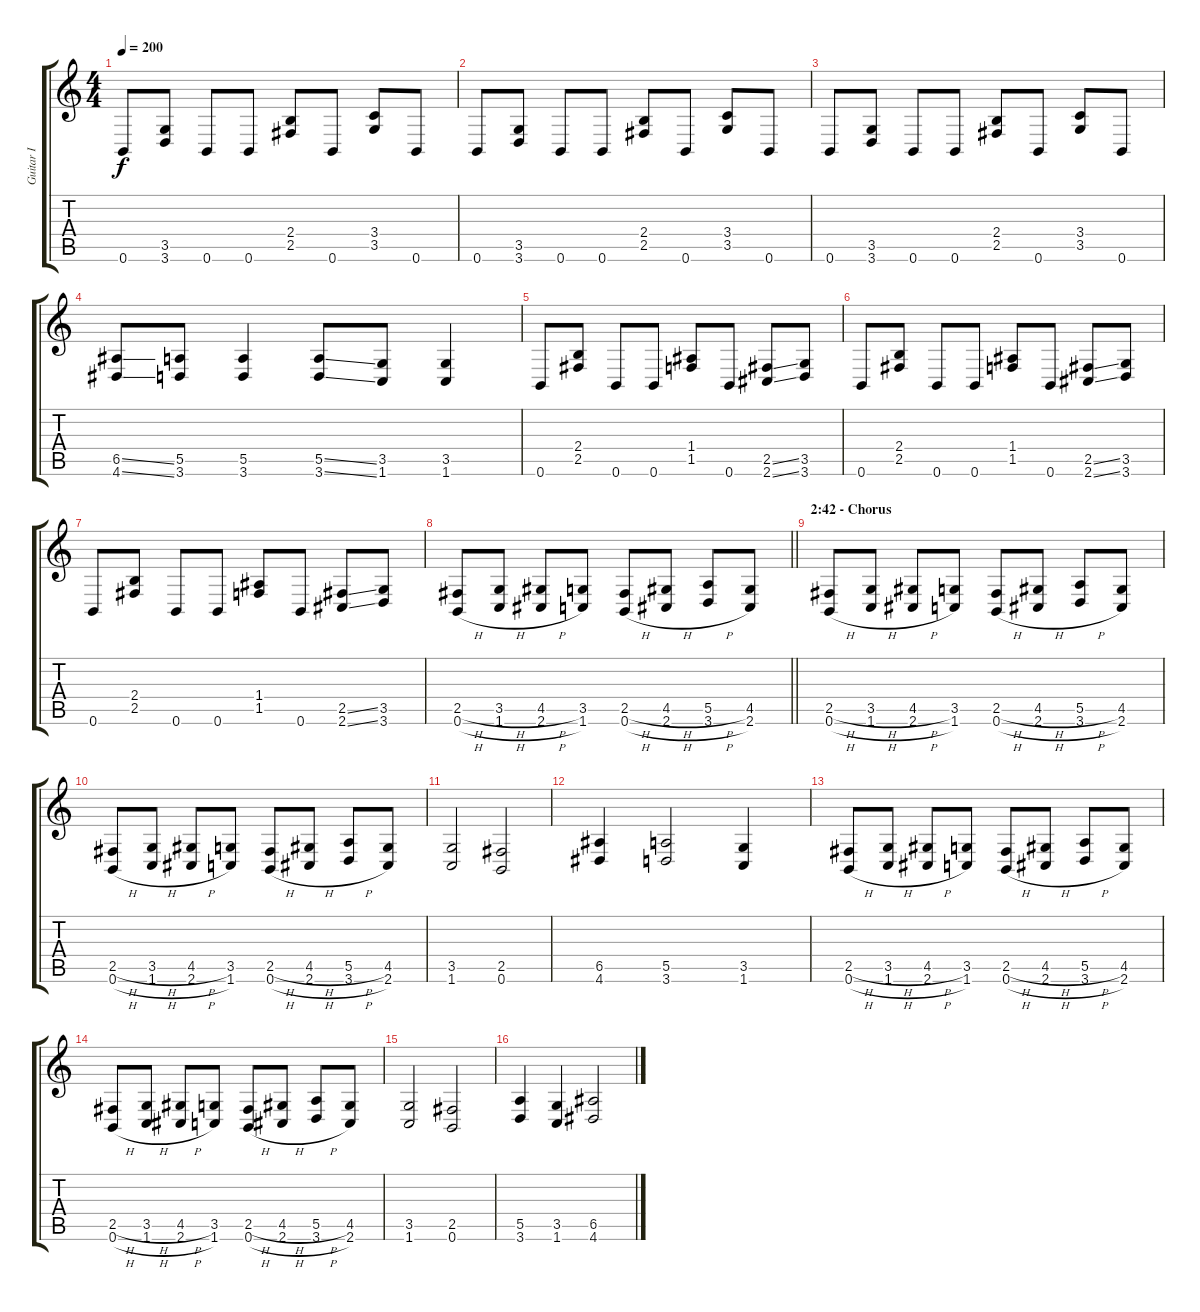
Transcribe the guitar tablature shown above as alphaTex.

\track ("Guitar I" "Guitar I") {instrument distortionguitar}
\staff {score tabs}
\tuning (B3 Gb3 D3 A2 E2 B1) {hide}
\ts (4 4)
\tempo 200
\clef g2
\ks c
0.6.8{dy f} (3.5 3.6).8 0.6.8 0.6.8 (2.4 2.5).8 0.6.8 (3.4 3.5).8 0.6.8 |
0.6.8 (3.5 3.6).8 0.6.8 0.6.8 (2.4 2.5).8 0.6.8 (3.4 3.5).8 0.6.8 |
0.6.8 (3.5 3.6).8 0.6.8 0.6.8 (2.4 2.5).8 0.6.8 (3.4 3.5).8 0.6.8 |
(6.5{ss} 4.6{ss}).8 (5.5 3.6).8 (5.5 3.6).4 (5.5{ss} 3.6{ss}).8 (3.5 1.6).8 (3.5 1.6).4 |
0.6.8 (2.4 2.5).8 0.6.8 0.6.8 (1.4 1.5).8 0.6.8 (2.5{ss} 2.6{ss}).8 (3.5 3.6).8 |
0.6.8 (2.4 2.5).8 0.6.8 0.6.8 (1.4 1.5).8 0.6.8 (2.5{ss} 2.6{ss}).8 (3.5 3.6).8 |
0.6.8 (2.4 2.5).8 0.6.8 0.6.8 (1.4 1.5).8 0.6.8 (2.5{ss} 2.6{ss}).8 (3.5 3.6).8 |
\barLineRight lightlight
(2.5{h} 0.6{h}).8 (3.5{h} 1.6{h}).8 (4.5{h} 2.6{h}).8 (3.5 1.6).8 (2.5{h} 0.6{h}).8 (4.5{h} 2.6{h}).8 (5.5{h} 3.6{h}).8 (4.5 2.6).8 |
\section ("" "2:42 - Chorus")
(2.5{h} 0.6{h}).8 (3.5{h} 1.6{h}).8 (4.5{h} 2.6{h}).8 (3.5 1.6).8 (2.5{h} 0.6{h}).8 (4.5{h} 2.6{h}).8 (5.5{h} 3.6{h}).8 (4.5 2.6).8 |
(2.5{h} 0.6{h}).8 (3.5{h} 1.6{h}).8 (4.5{h} 2.6{h}).8 (3.5 1.6).8 (2.5{h} 0.6{h}).8 (4.5{h} 2.6{h}).8 (5.5{h} 3.6{h}).8 (4.5 2.6).8 |
(3.5 1.6).2 (2.5 0.6).2 |
(6.5 4.6).4 (5.5 3.6).2 (3.5 1.6).4 |
(2.5{h} 0.6{h}).8 (3.5{h} 1.6{h}).8 (4.5{h} 2.6{h}).8 (3.5 1.6).8 (2.5{h} 0.6{h}).8 (4.5{h} 2.6{h}).8 (5.5{h} 3.6{h}).8 (4.5 2.6).8 |
(2.5{h} 0.6{h}).8 (3.5{h} 1.6{h}).8 (4.5{h} 2.6{h}).8 (3.5 1.6).8 (2.5{h} 0.6{h}).8 (4.5{h} 2.6{h}).8 (5.5{h} 3.6{h}).8 (4.5 2.6).8 |
(3.5 1.6).2 (2.5 0.6).2 |
(5.5 3.6).4 (3.5 1.6).4 (6.5 4.6).2
